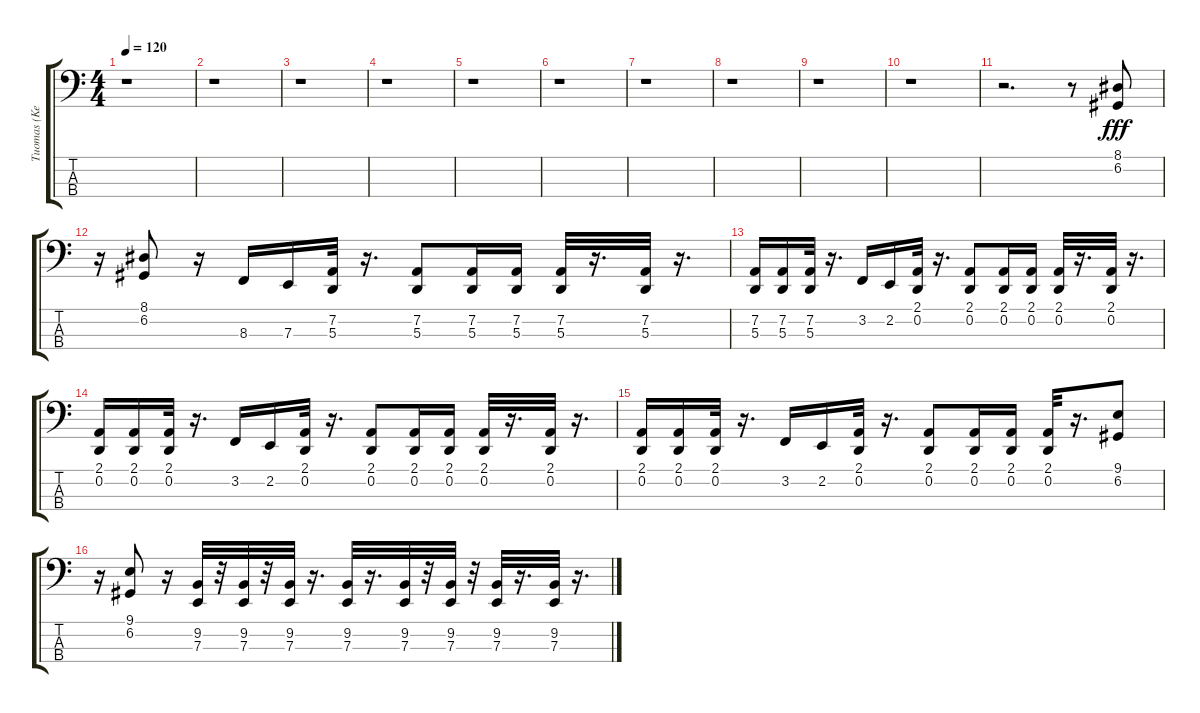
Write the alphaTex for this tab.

\track ("Tuomas (Keyboards)" "Tuomas (Ke") {instrument stringensemble1}
\staff {score tabs}
\tuning (G2 D2 A1 E1) {hide}
\ts (4 4)
\tempo 120
\clef f4
\ks c
r.1{dy fff} |
r.1 |
r.1 |
r.1 |
r.1 |
r.1 |
r.1 |
r.1 |
r.1 |
r.1 |
r.2{d} r.8 (8.1 6.2).8 |
r.16 (8.1 6.2).8 r.16 8.3.16 7.3.16 (7.2 5.3).32 r.16{d} (7.2 5.3).8 (7.2 5.3).16 (7.2 5.3).16 (7.2 5.3).32 r.16{d} (7.2 5.3).32 r.16{d} |
(7.2 5.3).16 (7.2 5.3).16 (7.2 5.3).32 r.16{d} 3.2.16 2.2.16 (2.1 0.2).32 r.16{d} (2.1 0.2).8 (2.1 0.2).16 (2.1 0.2).16 (2.1 0.2).32 r.16{d} (2.1 0.2).32 r.16{d} |
(2.1 0.2).16 (2.1 0.2).16 (2.1 0.2).32 r.16{d} 3.2.16 2.2.16 (2.1 0.2).32 r.16{d} (2.1 0.2).8 (2.1 0.2).16 (2.1 0.2).16 (2.1 0.2).32 r.16{d} (2.1 0.2).32 r.16{d} |
(2.1 0.2).16 (2.1 0.2).16 (2.1 0.2).32 r.16{d} 3.2.16 2.2.16 (2.1 0.2).32 r.16{d} (2.1 0.2).8 (2.1 0.2).16 (2.1 0.2).16 (2.1 0.2).32 r.16{d} (9.1 6.2).8 |
r.16 (9.1 6.2).8 r.16 (9.2 7.3).32 r.32 (9.2 7.3).32 r.32 (9.2 7.3).32 r.16{d} (9.2 7.3).32 r.16{d} (9.2 7.3).32 r.32 (9.2 7.3).32 r.32 (9.2 7.3).32 r.16{d} (9.2 7.3).32 r.16{d}
